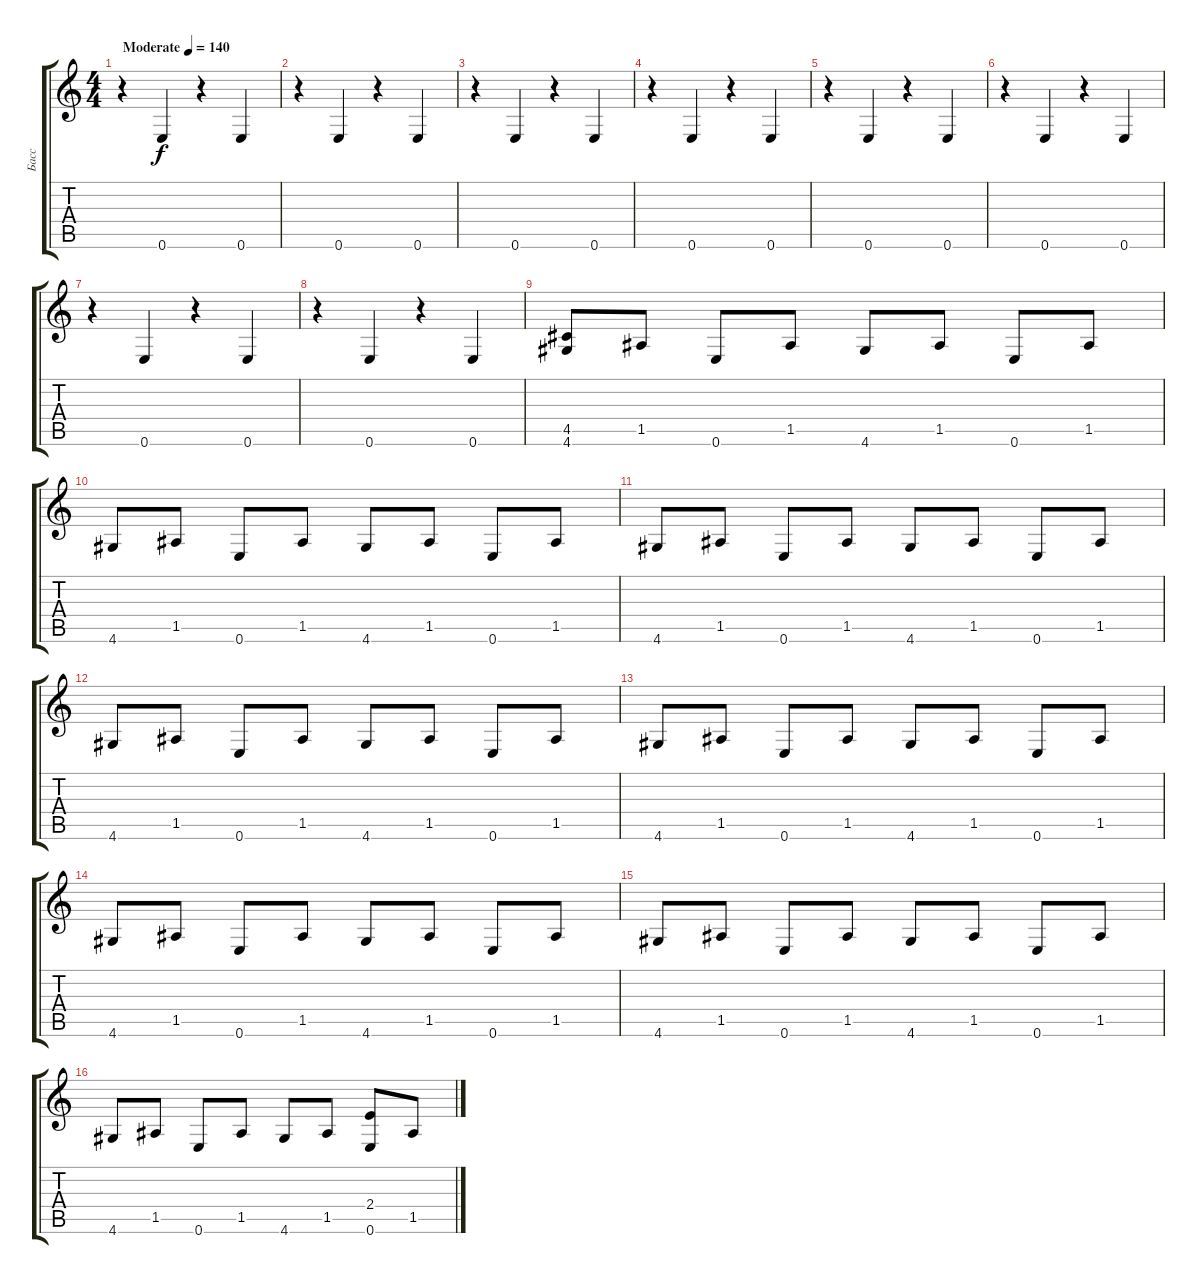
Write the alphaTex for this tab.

\track ("Басс" "Басс") {instrument electricbassfinger}
\staff {score tabs}
\tuning (E4 B3 G3 D3 A2 E2) {hide}
\ts (4 4)
\tempo (140 "Moderate")
\clef g2
\ks c
r.4{dy f instrument electricbassfinger} 0.6.4 r.4 0.6.4 |
r.4 0.6.4 r.4 0.6.4 |
r.4 0.6.4 r.4 0.6.4 |
r.4 0.6.4 r.4 0.6.4 |
r.4 0.6.4 r.4 0.6.4 |
r.4 0.6.4 r.4 0.6.4 |
r.4 0.6.4 r.4 0.6.4 |
r.4 0.6.4 r.4 0.6.4 |
(4.5 4.6).8 1.5.8 0.6.8 1.5.8 4.6.8 1.5.8 0.6.8 1.5.8 |
4.6.8 1.5.8 0.6.8 1.5.8 4.6.8 1.5.8 0.6.8 1.5.8 |
4.6.8 1.5.8 0.6.8 1.5.8 4.6.8 1.5.8 0.6.8 1.5.8 |
4.6.8 1.5.8 0.6.8 1.5.8 4.6.8 1.5.8 0.6.8 1.5.8 |
4.6.8 1.5.8 0.6.8 1.5.8 4.6.8 1.5.8 0.6.8 1.5.8 |
4.6.8 1.5.8 0.6.8 1.5.8 4.6.8 1.5.8 0.6.8 1.5.8 |
4.6.8 1.5.8 0.6.8 1.5.8 4.6.8 1.5.8 0.6.8 1.5.8 |
4.6.8 1.5.8 0.6.8 1.5.8 4.6.8 1.5.8 (2.4 0.6).8 1.5.8
